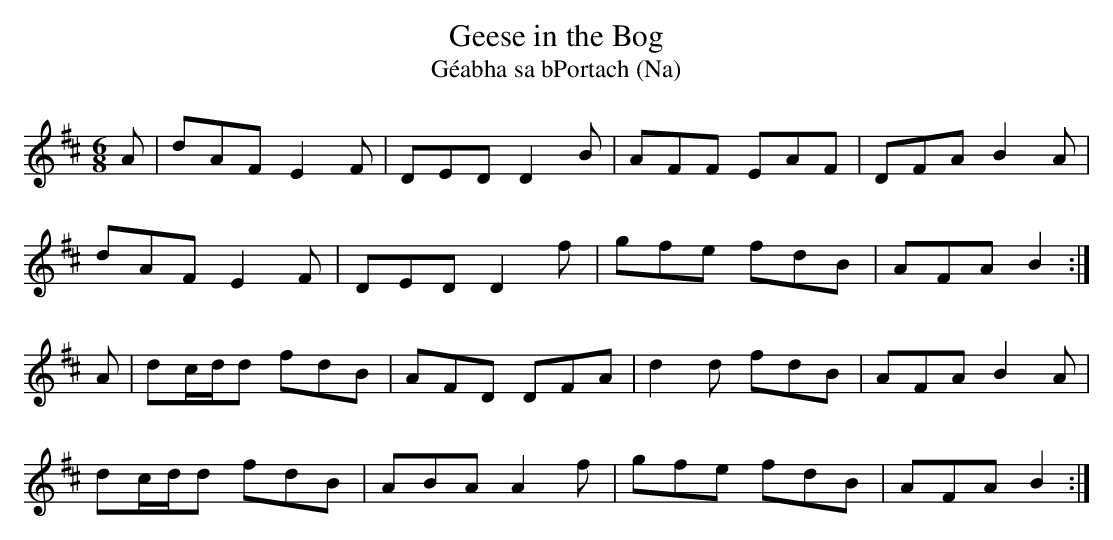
X:1
T: Geese in the Bog
T: G\'eabha sa bPortach (Na)
L: 1/8
M: 6/8
K: D
A|dAF E2F|DED D2B|AFF EAF|DFA B2A|
dAF E2F|DED D2f|gfe fdB|AFA B2 :|
A|dc/d/d fdB|AFD DFA|d2d fdB|AFA B2A|
dc/d/d fdB|ABA A2f|gfe fdB|AFA B2 :|
